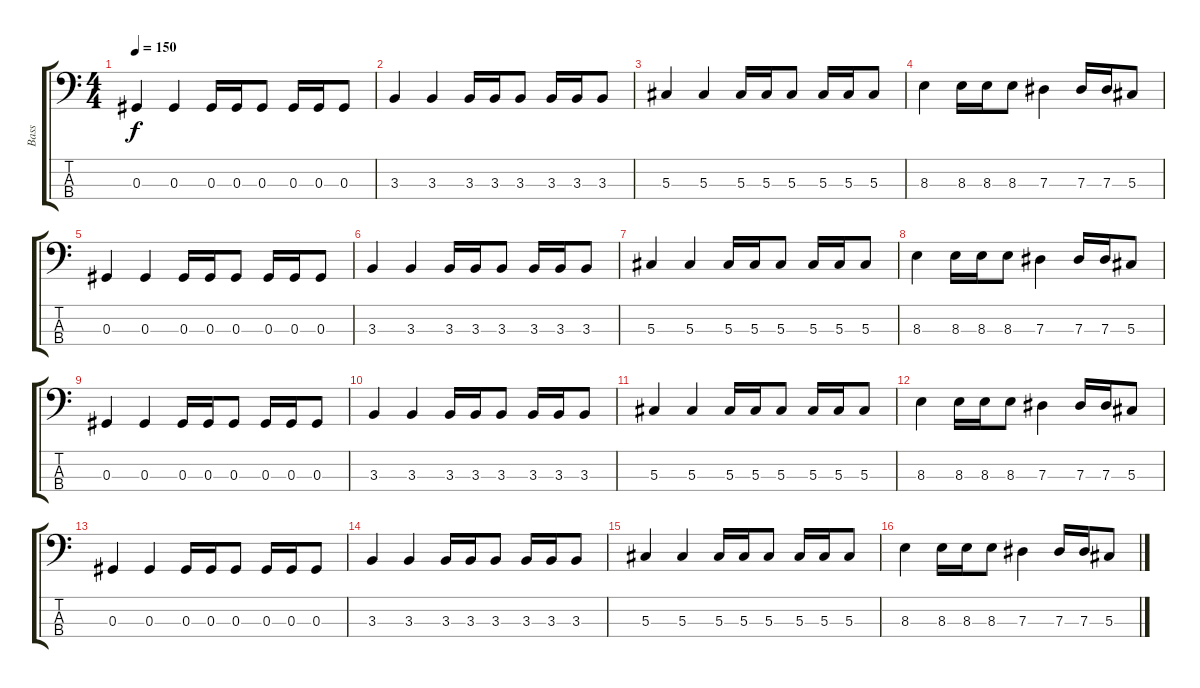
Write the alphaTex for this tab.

\track ("Bass" "Bass") {instrument electricbassfinger}
\staff {score tabs}
\tuning (Gb2 Db2 Ab1 Eb1) {hide}
\ts (4 4)
\section ("" "")
\tempo 150
\clef f4
\ks c
0.3.4{dy f} 0.3.4 0.3.16 0.3.16 0.3.8 0.3.16 0.3.16 0.3.8 |
3.3.4 3.3.4 3.3.16 3.3.16 3.3.8 3.3.16 3.3.16 3.3.8 |
5.3.4 5.3.4 5.3.16 5.3.16 5.3.8 5.3.16 5.3.16 5.3.8 |
8.3.4 8.3.16 8.3.16 8.3.8 7.3.4 7.3.16 7.3.16 5.3.8 |
0.3.4 0.3.4 0.3.16 0.3.16 0.3.8 0.3.16 0.3.16 0.3.8 |
3.3.4 3.3.4 3.3.16 3.3.16 3.3.8 3.3.16 3.3.16 3.3.8 |
5.3.4 5.3.4 5.3.16 5.3.16 5.3.8 5.3.16 5.3.16 5.3.8 |
8.3.4 8.3.16 8.3.16 8.3.8 7.3.4 7.3.16 7.3.16 5.3.8 |
0.3.4 0.3.4 0.3.16 0.3.16 0.3.8 0.3.16 0.3.16 0.3.8 |
3.3.4 3.3.4 3.3.16 3.3.16 3.3.8 3.3.16 3.3.16 3.3.8 |
5.3.4 5.3.4 5.3.16 5.3.16 5.3.8 5.3.16 5.3.16 5.3.8 |
8.3.4 8.3.16 8.3.16 8.3.8 7.3.4 7.3.16 7.3.16 5.3.8 |
0.3.4 0.3.4 0.3.16 0.3.16 0.3.8 0.3.16 0.3.16 0.3.8 |
3.3.4 3.3.4 3.3.16 3.3.16 3.3.8 3.3.16 3.3.16 3.3.8 |
5.3.4 5.3.4 5.3.16 5.3.16 5.3.8 5.3.16 5.3.16 5.3.8 |
8.3.4 8.3.16 8.3.16 8.3.8 7.3.4 7.3.16 7.3.16 5.3.8
